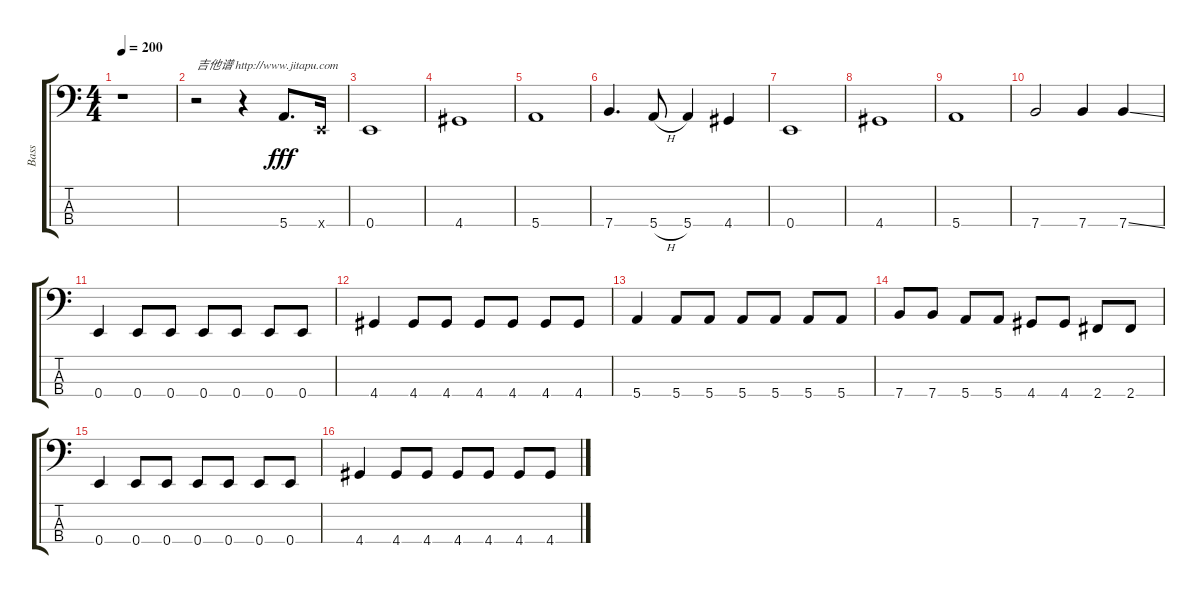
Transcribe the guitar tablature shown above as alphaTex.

\track ("Bass" "Bass") {instrument electricbassfinger}
\staff {score tabs}
\tuning (G2 D2 A1 E1) {hide}
\ts (4 4)
\tempo 200
\clef f4
\ks c
r.1{dy fff instrument electricbassfinger} |
r.2{txt "吉他谱 http://www.jitapu.com"} r.4 5.4.8{d} 0.4{x}.16 |
0.4.1 |
4.4.1 |
5.4.1 |
7.4.4{d} 5.4{h}.8 5.4.4 4.4.4 |
0.4.1 |
4.4.1 |
5.4.1 |
7.4.2 7.4.4 7.4{ss}.4 |
0.4.4 0.4.8 0.4.8 0.4.8 0.4.8 0.4.8 0.4.8 |
4.4.4 4.4.8 4.4.8 4.4.8 4.4.8 4.4.8 4.4.8 |
5.4.4 5.4.8 5.4.8 5.4.8 5.4.8 5.4.8 5.4.8 |
7.4.8 7.4.8 5.4.8 5.4.8 4.4.8 4.4.8 2.4.8 2.4.8 |
0.4.4 0.4.8 0.4.8 0.4.8 0.4.8 0.4.8 0.4.8 |
4.4.4 4.4.8 4.4.8 4.4.8 4.4.8 4.4.8 4.4.8
